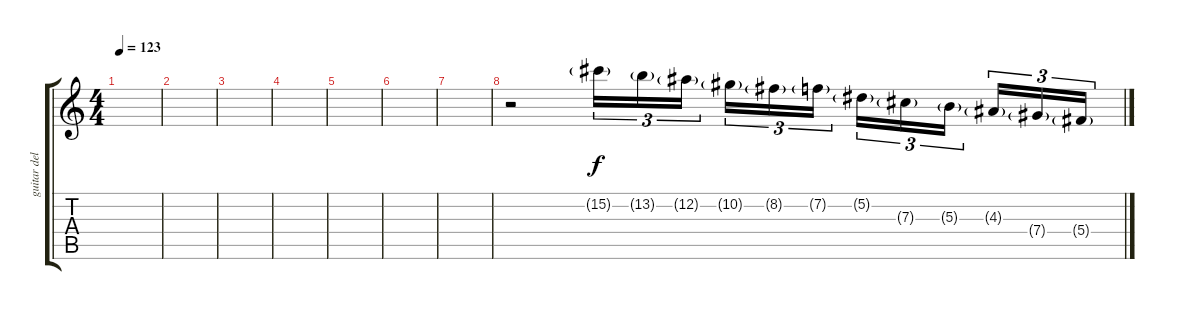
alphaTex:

\track ("guitar delay" "guitar del") {instrument distortionguitar}
\staff {score tabs}
\tuning (Eb4 Bb3 Gb3 Db3 Ab2 Eb2) {hide}
\ts (4 4)
\tempo 123
\clef g2
\ks c
|
|
|
|
|
|
|
r.2 15.2{g}.16{tu (3 2)} 13.2{g}.16{tu (3 2)} 12.2{g}.16{tu (3 2)} 10.2{g}.16{tu (3 2)} 8.2{g}.16{tu (3 2)} 7.2{g}.16{tu (3 2)} 5.2{g}.16{tu (3 2)} 7.3{g}.16{tu (3 2)} 5.3{g}.16{tu (3 2)} 4.3{g}.16{tu (3 2)} 7.4{g}.16{tu (3 2)} 5.4{g}.16{tu (3 2)}
